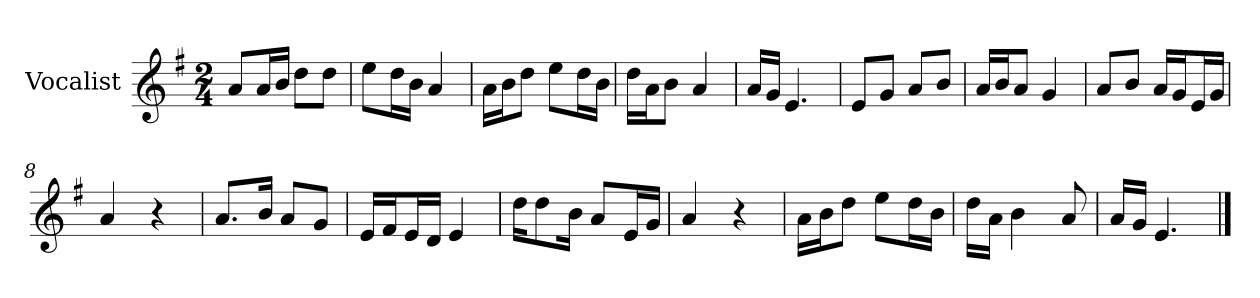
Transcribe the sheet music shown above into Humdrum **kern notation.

**kern
*part1
*staff1
*I"Vocalist
*k[f#]
*G:
*M2/4
=
8aL
16aL
16bJJ
8ddL
8ddJ
=1
8eeL
16ddL
16bJJ
4a
=2
16aLL
16bJ
8ddJ
8eeL
16ddL
16bJJ
=3
16ddLL
16aJ
8bJ
4a
=4
16aLL
16gJJ
4.e
=5
8eL
8gJ
8aL
8bJ
=6
16aLL
16bJ
8aJ
4g
=7
8aL
8bJ
16aLL
16gJ
16eL
16gJJ
=8
4a
4r
=9
8.aL
16bJk
8aL
8gJ
=10
16eLL
16f#J
16eL
16dJJ
4e
=11
16ddKL
8dd
16bJk
8aL
16eL
16gJJ
=12
4a
4r
=13
16aLL
16bJ
8ddJ
8eeL
16ddL
16bJJ
=14
16ddLL
16aJJ
4b
8a
=15
16aLL
16gJJ
4.e
==
*-
